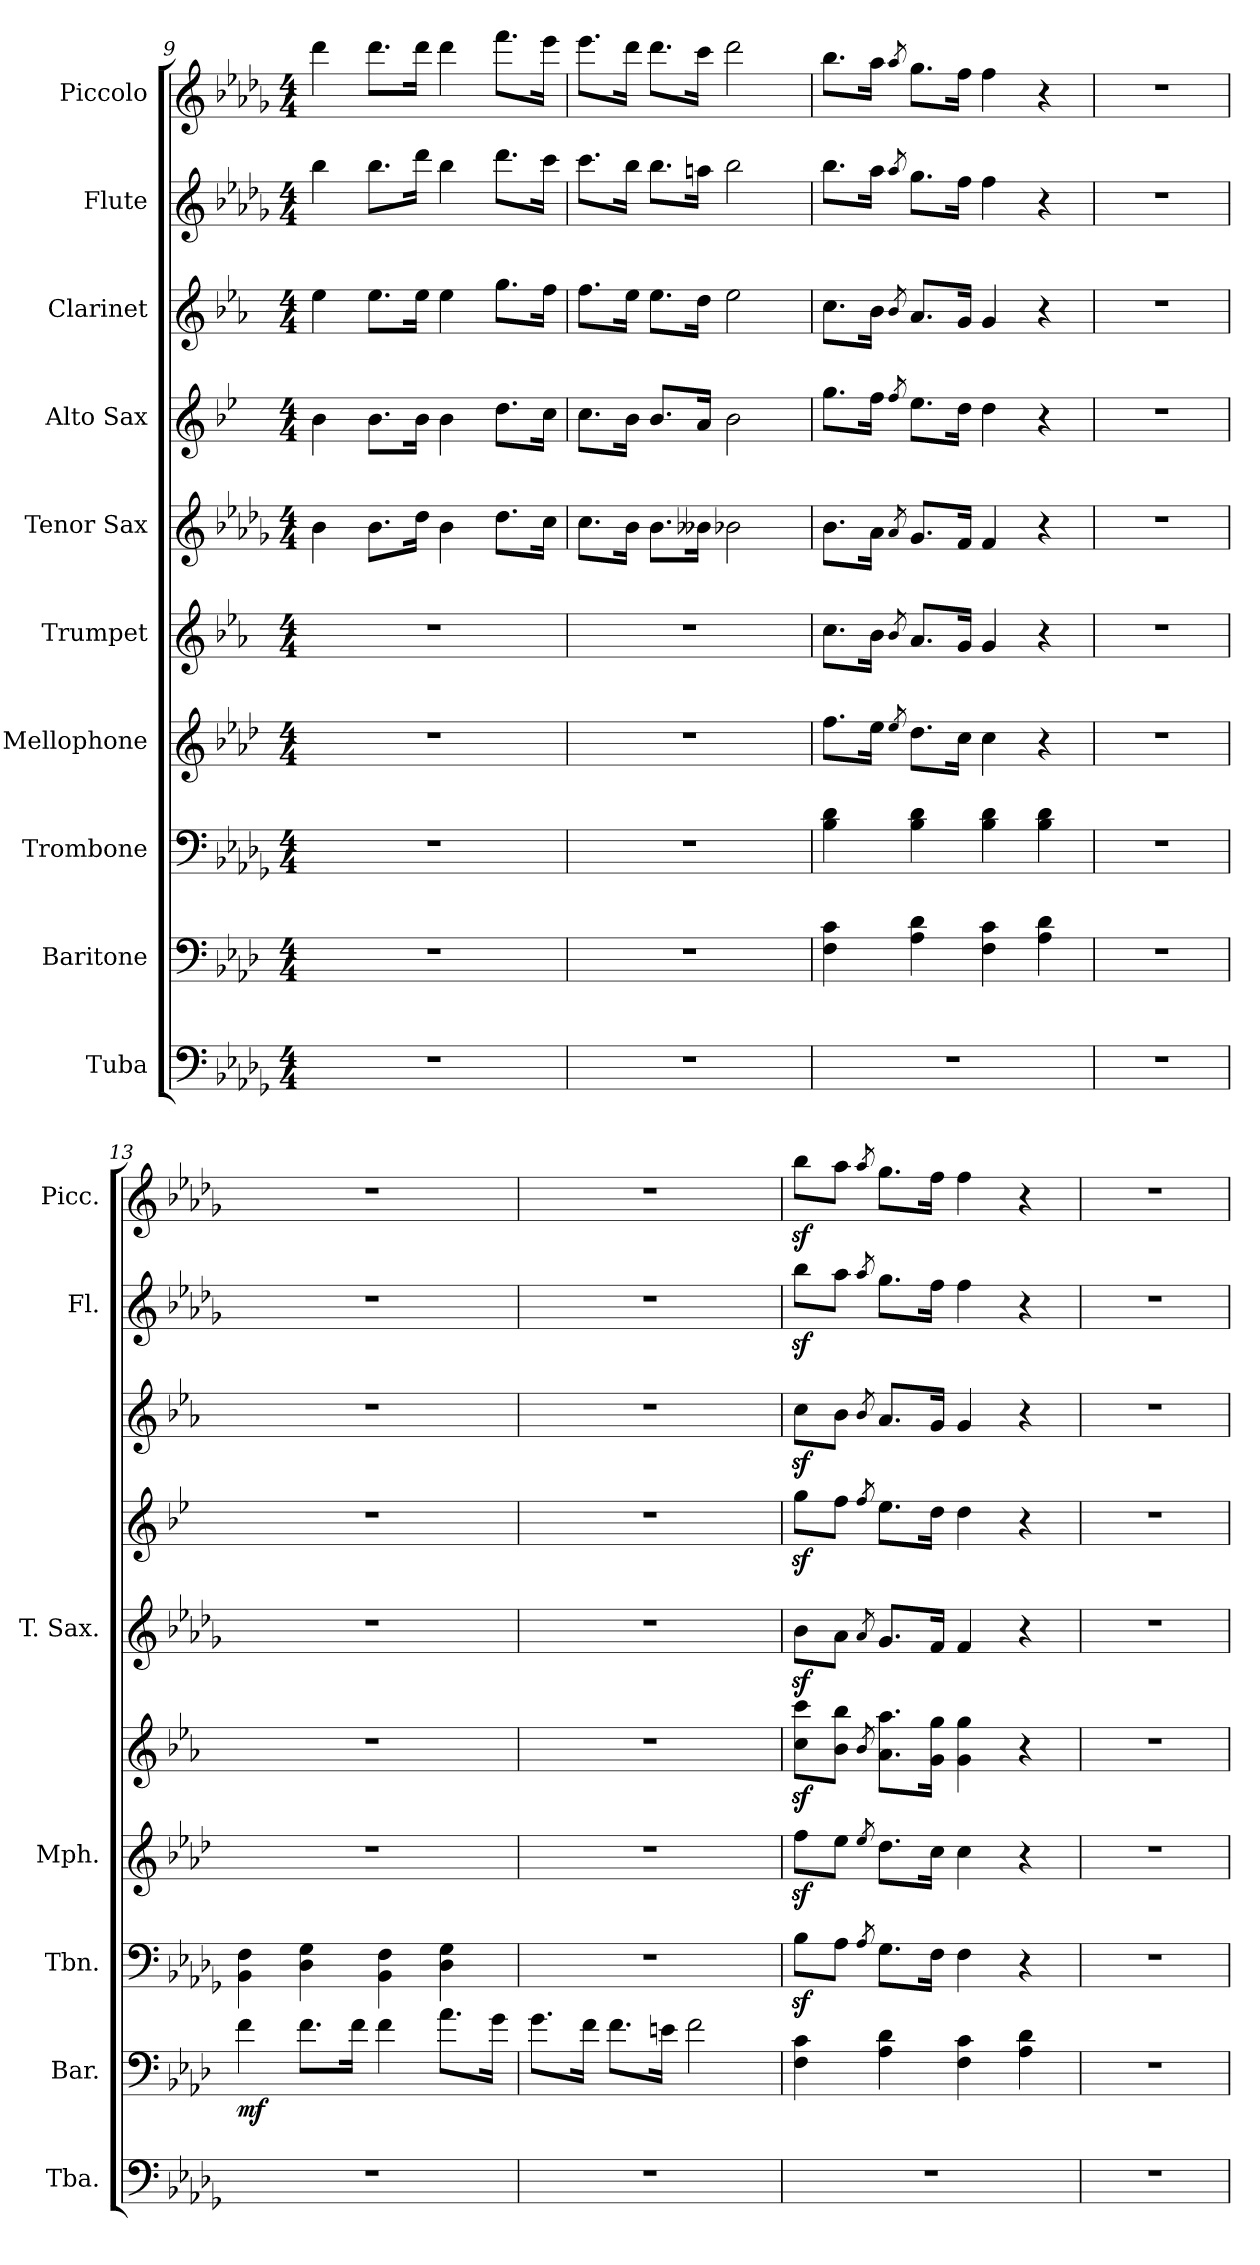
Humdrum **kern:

**kern	**kern	**dynam	**kern	**kern	**kern	**kern	**kern	**kern	**kern	**kern
*part10	*part9	*part9	*part8	*part7	*part6	*part5	*part4	*part3	*part2	*part1
*staff10	*staff9	*staff9	*staff8	*staff7	*staff6	*staff5	*staff4	*staff3	*staff2	*staff1
*I"Tuba	*I"Baritone	*	*I"Trombone	*I"Mellophone	*I"Trumpet	*I"Tenor Sax	*I"Alto Sax	*I"Clarinet	*I"Flute	*I"Piccolo
*I'Tba.	*I'Bar.	*	*I'Tbn.	*I'Mph.	*	*I'T. Sax.	*	*	*I'Fl.	*I'Picc.
*clefF4	*clefF4	*	*clefF4	*clefG2	*clefG2	*clefG2	*clefG2	*clefG2	*clefG2	*clefG2
*	*ITrd4c7	*	*	*ITrd4c7	*ITrd1c2	*ITrd8c14	*ITrd5c9	*ITrd1c2	*	*ITrd-7c-12
*k[b-e-a-d-g-]	*k[b-e-a-d-g-]	*	*k[b-e-a-d-g-]	*k[b-e-a-d-g-]	*k[b-e-a-d-g-]	*k[b-e-a-d-g-]	*k[b-e-a-d-g-]	*k[b-e-a-d-g-]	*k[b-e-a-d-g-]	*k[b-e-a-d-g-]
*M4/4	*M4/4	*	*M4/4	*M4/4	*M4/4	*M4/4	*M4/4	*M4/4	*M4/4	*M4/4
=9	=9	=9	=9	=9	=9	=9	=9	=9	=9	=9
1r	1r	.	1r	1r	1r	4B-\	4d-\	4dd-\	4bb-\	4dddd-\
.	.	.	.	.	.	8.B-\L	8.d-\L	8.dd-\L	8.bb-\L	8.dddd-\L
.	.	.	.	.	.	16d-\Jk	16d-\Jk	16dd-\Jk	16ddd-\Jk	16dddd-\Jk
.	.	.	.	.	.	4B-\	4d-\	4dd-\	4bb-\	4dddd-\
.	.	.	.	.	.	8.d-\L	8.f\L	8.ff\L	8.ddd-\L	8.ffff\L
.	.	.	.	.	.	16c\Jk	16e-\Jk	16ee-\Jk	16ccc\Jk	16eeee-\Jk
=10	=10	=10	=10	=10	=10	=10	=10	=10	=10	=10
1r	1r	.	1r	1r	1r	8.c\L	8.e-\L	8.ee-\L	8.ccc\L	8.eeee-\L
.	.	.	.	.	.	16B-\Jk	16d-\Jk	16dd-\Jk	16bb-\Jk	16dddd-\Jk
.	.	.	.	.	.	8.B-\L	8.d-/L	8.dd-\L	8.bb-\L	8.dddd-\L
.	.	.	.	.	.	16B--X\Jk	16c/Jk	16cc\Jk	16aan\Jk	16cccc\Jk
.	.	.	.	.	.	2B-X\	2d-\	2dd-\	2bb-\	2dddd-\
=11	=11	=11	=11	=11	=11	=11	=11	=11	=11	=11
1r	4BB-\ 4F\	.	4B-\ 4d-\	8.b-\L	8.b-\L	8.B-\L	8.b-\L	8.b-\L	8.bb-\L	8.bbb-\L
.	.	.	.	16a-\Jk	16a-\Jk	16A-\Jk	16a-\Jk	16a-\Jk	16aa-\Jk	16aaa-\Jk
.	.	.	.	8qa-/	8qa-/	8qA-/	8qa-/	8qa-/	8qaa-/	8qaaa-/
.	4D-\ 4G-\	.	4B-\ 4d-\	8.g-\L	8.g-/L	8.G-/L	8.g-\L	8.g-/L	8.gg-\L	8.ggg-\L
.	.	.	.	16f\Jk	16f/Jk	16F/Jk	16f\Jk	16f/Jk	16ff\Jk	16fff\Jk
.	4BB-\ 4F\	.	4B-\ 4d-\	4f\	4f/	4F/	4f\	4f/	4ff\	4fff\
.	4D-\ 4G-\	.	4B-\ 4d-\	4r	4r	4r	4r	4r	4r	4r
=12	=12	=12	=12	=12	=12	=12	=12	=12	=12	=12
1r	1r	.	1r	1r	1r	1r	1r	1r	1r	1r
=13	=13	=13	=13	=13	=13	=13	=13	=13	=13	=13
!	!	!LO:DY:b	!	!	!	!	!	!	!	!
1r	4B-\	mf	4BB-\ 4F\	1r	1r	1r	1r	1r	1r	1r
.	8.B-\L	.	4D-\ 4G-\	.	.	.	.	.	.	.
.	16B-\Jk	.	.	.	.	.	.	.	.	.
.	4B-\	.	4BB-\ 4F\	.	.	.	.	.	.	.
.	8.d-\L	.	4D-\ 4G-\	.	.	.	.	.	.	.
.	16c\Jk	.	.	.	.	.	.	.	.	.
!!LO:LB:g=z
=14	=14	=14	=14	=14	=14	=14	=14	=14	=14	=14
1r	8.c\L	.	1r	1r	1r	1r	1r	1r	1r	1r
.	16B-\Jk	.	.	.	.	.	.	.	.	.
.	8.B-\L	.	.	.	.	.	.	.	.	.
.	16An\Jk	.	.	.	.	.	.	.	.	.
.	2B-\	.	.	.	.	.	.	.	.	.
=15	=15	=15	=15	=15	=15	=15	=15	=15	=15	=15
1r	4BB-\ 4F\	.	8B-z<\L	8b-z<\L	8b-\z< 8bb-\z<L	8B-z<\L	8b-z<\L	8b-z<\L	8bb-z<\L	8bbb-z<\L
.	.	.	8A-\J	8a-\J	8a-\ 8aa-\J	8A-\J	8a-\J	8a-\J	8aa-\J	8aaa-\J
.	.	.	8qA-/	8qa-/	8qa-/	8qA-/	8qa-/	8qa-/	8qaa-/	8qaaa-/
.	4D-\ 4G-\	.	8.G-\L	8.g-\L	8.g-\ 8.gg-\L	8.G-/L	8.g-\L	8.g-/L	8.gg-\L	8.ggg-\L
.	.	.	16F\Jk	16f\Jk	16f\ 16ff\Jk	16F/Jk	16f\Jk	16f/Jk	16ff\Jk	16fff\Jk
.	4BB-\ 4F\	.	4F\	4f\	4f\ 4ff\	4F/	4f\	4f/	4ff\	4fff\
.	4D-\ 4G-\	.	4r	4r	4r	4r	4r	4r	4r	4r
=16	=16	=16	=16	=16	=16	=16	=16	=16	=16	=16
1r	1r	.	1r	1r	1r	1r	1r	1r	1r	1r
=	=	=	=	=	=	=	=	=	=	=
*-	*-	*-	*-	*-	*-	*-	*-	*-	*-	*-
